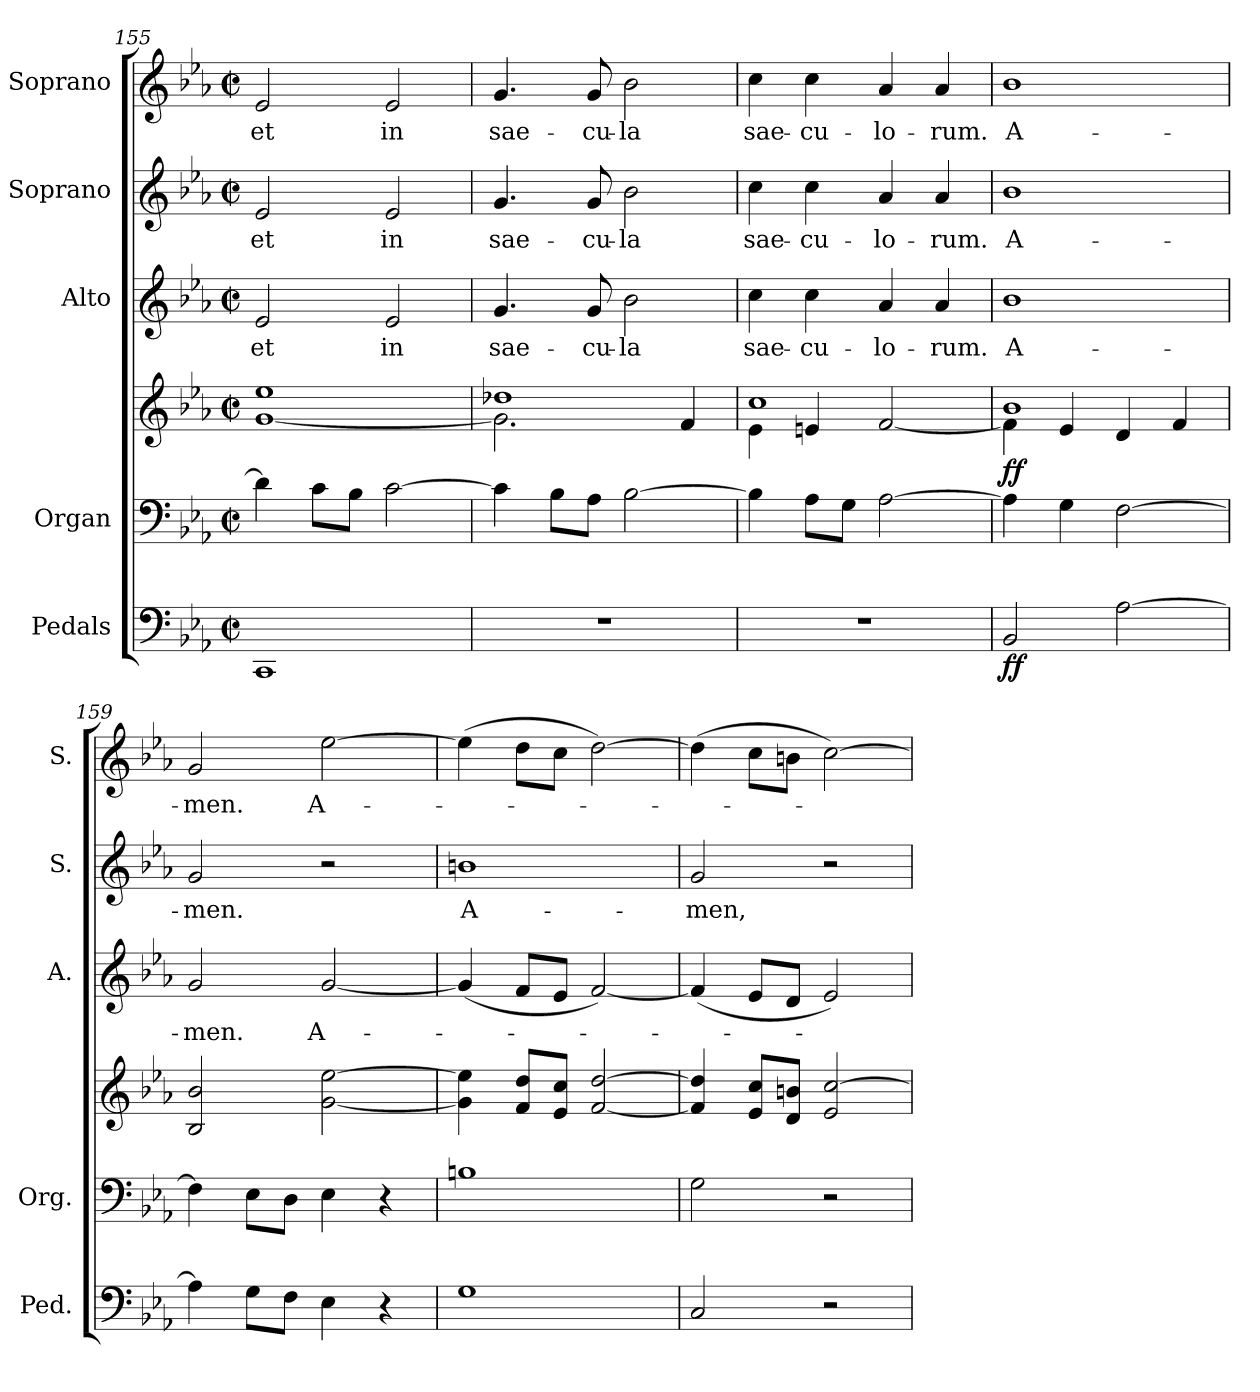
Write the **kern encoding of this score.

**kern	**dynam	**kern	**kern	**dynam	**kern	**text	**kern	**text	**kern	**text
*part5	*part5	*part4	*part4	*part4	*part3	*part3	*part2	*part2	*part1	*part1
*staff6	*staff6	*staff5	*staff4	*staff4/5	*staff3	*staff3	*staff2	*staff2	*staff1	*staff1
*I"Pedals	*	*I"Organ	*	*	*I"Alto	*	*I"Soprano	*	*I"Soprano	*
*I'Ped.	*	*I'Org.	*	*	*I'A.	*	*I'S.	*	*I'S.	*
*clefF4	*	*clefF4	*clefG2	*	*clefG2	*	*clefG2	*	*clefG2	*
*k[b-e-a-]	*	*k[b-e-a-]	*k[b-e-a-]	*	*k[b-e-a-]	*	*k[b-e-a-]	*	*k[b-e-a-]	*
*E-:	*	*E-:	*E-:	*	*E-:	*	*E-:	*	*E-:	*
*M2/2	*	*M2/2	*M2/2	*	*M2/2	*	*M2/2	*	*M2/2	*
*met(c|)	*	*met(c|)	*met(c|)	*	*met(c|)	*	*met(c|)	*	*met(c|)	*
=155	=155	=155	=155	=155	=155	=155	=155	=155	=155	=155
*	*	*	*^	*	*	*	*	*	*	*
!	!	!	!	!	!	!	!LO:LY:b:color=#000000	!	!	!	!
!	!	!	!	!	!	!	!	!	!LO:LY:b:color=#000000	!	!
!	!	!	!	!	!	!	!	!	!	!	!LO:LY:b:color=#000000
1CCi	.	4di\]	1ee-i	[1gi	.	2e-i/	et	2e-i/	et	2e-i/	et
.	.	8ci\L	.	.	.	.	.	.	.	.	.
.	.	8B-i\J	.	.	.	.	.	.	.	.	.
!	!	!	!	!	!	!	!LO:LY:b:color=#000000	!	!	!	!
!	!	!	!	!	!	!	!	!	!LO:LY:b:color=#000000	!	!
!	!	!	!	!	!	!	!	!	!	!	!LO:LY:b:color=#000000
.	.	[2ci\	.	.	.	2e-i/	in	2e-i/	in	2e-i/	in
=156	=156	=156	=156	=156	=156	=156	=156	=156	=156	=156	=156
!	!	!	!	!	!	!	!LO:LY:b:color=#000000	!	!	!	!
!	!	!	!	!	!	!	!	!	!LO:LY:b:color=#000000	!	!
!	!	!	!	!	!	!	!	!	!	!	!LO:LY:b:color=#000000
1r	.	4ci\]	1dd-Xi	2.gi\]	.	4.gi/	sae-	4.gi/	sae-	4.gi/	sae-
.	.	8B-i\L	.	.	.	.	.	.	.	.	.
!	!	!	!	!	!	!	!LO:LY:b:color=#000000	!	!	!	!
!	!	!	!	!	!	!	!	!	!LO:LY:b:color=#000000	!	!
!	!	!	!	!	!	!	!	!	!	!	!LO:LY:b:color=#000000
.	.	8A-i\J	.	.	.	8gi/	-cu-	8gi/	-cu-	8gi/	-cu-
!	!	!	!	!	!	!	!LO:LY:b:color=#000000	!	!	!	!
!	!	!	!	!	!	!	!	!	!LO:LY:b:color=#000000	!	!
!	!	!	!	!	!	!	!	!	!	!	!LO:LY:b:color=#000000
.	.	[2B-i\	.	.	.	2b-i\	-la	2b-i\	-la	2b-i\	-la
.	.	.	.	4fi/	.	.	.	.	.	.	.
=157	=157	=157	=157	=157	=157	=157	=157	=157	=157	=157	=157
!	!	!	!	!	!	!	!LO:LY:b:color=#000000	!	!	!	!
!	!	!	!	!	!	!	!	!	!LO:LY:b:color=#000000	!	!
!	!	!	!	!	!	!	!	!	!	!	!LO:LY:b:color=#000000
1r	.	4B-i\]	1cci	4e-i\	.	4cci\	sae-	4cci\	sae-	4cci\	sae-
!	!	!	!	!	!	!	!LO:LY:b:color=#000000	!	!	!	!
!	!	!	!	!	!	!	!	!	!LO:LY:b:color=#000000	!	!
!	!	!	!	!	!	!	!	!	!	!	!LO:LY:b:color=#000000
.	.	8A-i\L	.	4eni/	.	4cci\	-cu-	4cci\	-cu-	4cci\	-cu-
.	.	8Gi\J	.	.	.	.	.	.	.	.	.
!	!	!	!	!	!	!	!LO:LY:b:color=#000000	!	!	!	!
!	!	!	!	!	!	!	!	!	!LO:LY:b:color=#000000	!	!
!	!	!	!	!	!	!	!	!	!	!	!LO:LY:b:color=#000000
.	.	[2A-i\	.	[2fi/	.	4a-i/	-lo-	4a-i/	-lo-	4a-i/	-lo-
!	!	!	!	!	!	!	!LO:LY:b:color=#000000	!	!	!	!
!	!	!	!	!	!	!	!	!	!LO:LY:b:color=#000000	!	!
!	!	!	!	!	!	!	!	!	!	!	!LO:LY:b:color=#000000
.	.	.	.	.	.	4a-i/	-rum.	4a-i/	-rum.	4a-i/	-rum.
=158	=158	=158	=158	=158	=158	=158	=158	=158	=158	=158	=158
!	!	!	!	!	!	!	!LO:LY:b:color=#000000	!	!	!	!
!	!	!	!	!	!	!	!	!	!LO:LY:b:color=#000000	!	!
!	!	!	!	!	!	!	!	!	!	!	!LO:LY:b:color=#000000
2BB-i/	ff	4A-i\]	1b-i	4fi\]	ff	1b-i	A-	1b-i	A-	1b-i	A-
.	.	4Gi\	.	4e-i/	.	.	.	.	.	.	.
[2A-i\	.	[2Fi\	.	4di/	.	.	.	.	.	.	.
.	.	.	.	4fi/	.	.	.	.	.	.	.
*	*	*	*v	*v	*	*	*	*	*	*	*
=159	=159	=159	=159	=159	=159	=159	=159	=159	=159	=159
*	*	*	*^	*	*	*	*	*	*	*
!	!	!	!	!	!	!	!LO:LY:b:color=#000000	!	!	!	!
*	*	*	*v	*v	*	*	*	*	*	*	*
*	*	*	*^	*	*	*	*	*	*	*
!	!	!	!	!	!	!	!	!	!LO:LY:b:color=#000000	!	!
*	*	*	*v	*v	*	*	*	*	*	*	*
*	*	*	*^	*	*	*	*	*	*	*
!	!	!	!	!	!	!	!	!	!	!	!LO:LY:b:color=#000000
*	*	*	*v	*v	*	*	*	*	*	*	*
4A-i\]	.	4Fi\]	2B-i/ 2b-i	.	2gi/	-men.	2gi/	-men.	2gi/	-men.
8Gi\L	.	8E-i\L	.	.	.	.	.	.	.	.
8Fi\J	.	8Di\J	.	.	.	.	.	.	.	.
!	!	!	!	!	!	!LO:LY:b:color=#000000	!	!	!	!
!	!	!	!	!	!	!	!	!	!	!LO:LY:b:color=#000000
4E-i\	.	4E-i\	[2gi\ [2ee-i	.	[2gi/	A-	2r	.	[2ee-i\	A-
4r	.	4r	.	.	.	.	.	.	.	.
=160	=160	=160	=160	=160	=160	=160	=160	=160	=160	=160
!	!	!	!	!	!	!	!	!LO:LY:b:color=#000000	!	!
1Gi	.	1Bni	4gi\] 4ee-i]	.	(4gi/]	.	1bni	A-	(4ee-i\]	.
.	.	.	8fi/ 8ddi/L	.	8fi/L	.	.	.	8ddi\L	.
.	.	.	8e-i/ 8cci/J	.	8e-i/J	.	.	.	8cci\J	.
.	.	.	[2fi/ [2ddi	.	[2fi/)	.	.	.	[2ddi\)	.
!!LO:PB:g=z
=161	=161	=161	=161	=161	=161	=161	=161	=161	=161	=161
!	!	!	!	!	!	!	!	!LO:LY:b:color=#000000	!	!
2Ci/	.	2Gi\	4fi/] 4ddi]	.	(4fi/]	.	2gi/	-men,	(4ddi\]	.
.	.	.	8e-i/ 8cci/L	.	8e-i/L	.	.	.	8cci\L	.
.	.	.	8di/ 8bni/J	.	8di/J	.	.	.	8bni\J	.
2r	.	2r	2e-i/ [2cci	.	2e-i/)	.	2r	.	[2cci\)	.
=	=	=	=	=	=	=	=	=	=	=
*-	*-	*-	*-	*-	*-	*-	*-	*-	*-	*-
